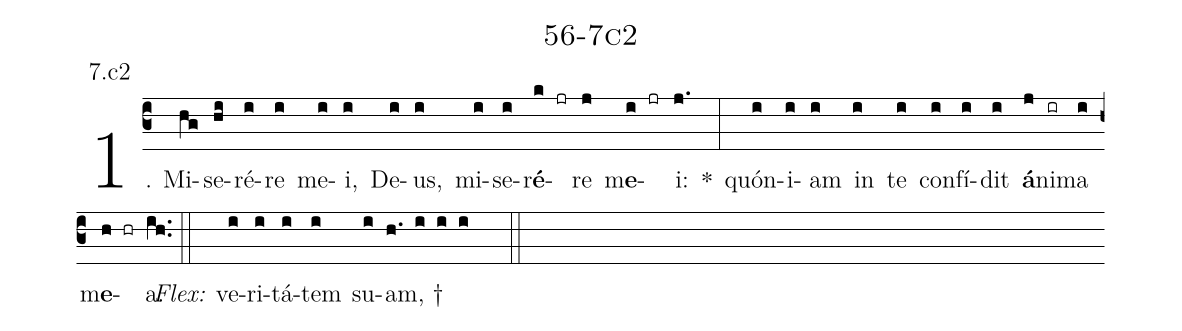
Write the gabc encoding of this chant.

name: 56-7c2;
annotation: 7.c2;
%%
(c3)1. Mi(hg)se(hi)ré(i)re(i) me(i)i,(i) De(i)us,(i) mi(i)se(i)r<b>é</b>(k jr)re(j) m<b>e</b>(i jr)i:(j.) *(:) quón(i)i(i)am(i) in(i) te(i) con(i)fí(i)dit(i) <b>á</b>(j)ni(ir)ma(i) m<b>e</b>(h hr)a.(ih..) (::)
<i>Flex:</i>()  ve(i)ri(i)tá(i)tem(i) su(i)am, †(h. i i i  ::)
